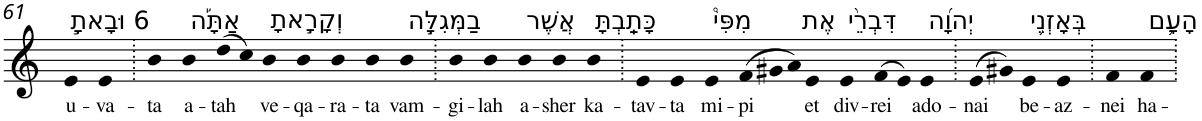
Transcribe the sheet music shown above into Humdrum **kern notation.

**kern	**text
*part1	*part1
*staff1	*staff1
*I"Piano	*
*I'Pno	*
!!LO:PB:g=z
*clefG2	*
*k[]	*
=61	=61
!LO:TX:a:t=6 וּבָאתָ֣	!
!	!LO:LY:b
4e	u-
!	!LO:LY:b
4e	-va-
=62.	=62.
!	!LO:LY:b
4b	-ta
!LO:TX:a:t=אַתָּ֡ה	!
!	!LO:LY:b
4b	a-
!	!LO:LY:b
(>8dd	-tah
8cc)	.
!LO:TX:a:t=וְקָרָ֣אתָ	!
!	!LO:LY:b
4b	ve-
!	!LO:LY:b
4b	-qa-
!	!LO:LY:b
4b	-ra-
!	!LO:LY:b
4b	-ta
!LO:TX:a:t=בַמְּגִלָּ֣ה	!
!	!LO:LY:b
4b	vam-
=63.	=63.
!	!LO:LY:b
4b	-gi-
!	!LO:LY:b
4b	-lah
!LO:TX:a:t=אֲשֶׁר	!
!	!LO:LY:b
4b	a-
!	!LO:LY:b
4b	-sher
!LO:TX:a:t=כָּתַֽבְתָּ	!
!	!LO:LY:b
4b	ka-
=64.	=64.
!	!LO:LY:b
4e	-tav-
!	!LO:LY:b
4e	-ta
!LO:TX:a:t=מִפִּי֩	!
!	!LO:LY:b
4e	mi-
*Xtuplet	*
!	!LO:LY:b
(>12f	-pi
12g#X	.
12a)	.
!LO:TX:a:t=אֶת	!
!	!LO:LY:b
4e	et
!LO:TX:a:t=דִּבְרֵ֨י	!
!	!LO:LY:b
4e	div-
!	!LO:LY:b
(>8f	-rei
8e)	.
!LO:TX:a:t=יְהוָ֜ה	!
!	!LO:LY:b
4e	ado-
=65.	=65.
!	!LO:LY:b
(>8e	-nai
8g#X)	.
!LO:TX:a:t=בְּאָזְנֵ֥י	!
!	!LO:LY:b
4e	be-
!	!LO:LY:b
4e	-az-
=66.	=66.
!	!LO:LY:b
4f	-nei
!LO:TX:a:t=הָעָ֛ם	!
!	!LO:LY:b
4f	ha-
=.	=.
*-	*-
